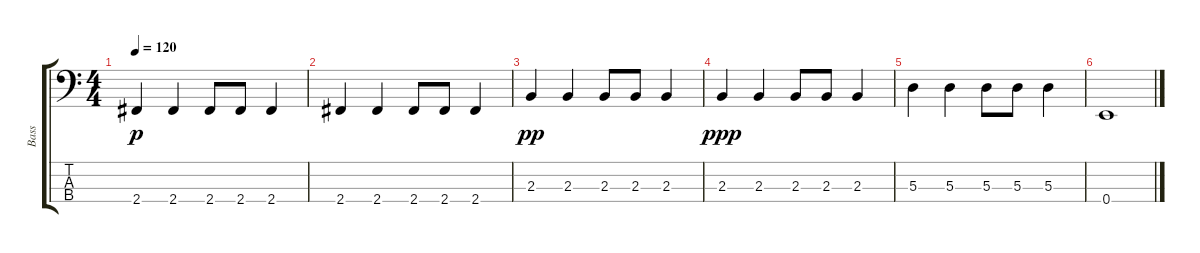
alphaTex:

\track ("Bass              T" "Bass      ") {instrument electricbasspick}
\staff {score tabs}
\tuning (G2 D2 A1 E1) {hide}
\ts (4 4)
\tempo 120
\clef f4
\ks c
2.4.4{dy p} 2.4.4 2.4.8 2.4.8 2.4.4 |
2.4.4 2.4.4 2.4.8 2.4.8 2.4.4 |
2.3.4{dy pp} 2.3.4 2.3.8 2.3.8 2.3.4 |
2.3.4{dy ppp} 2.3.4 2.3.8 2.3.8 2.3.4 |
5.3.4 5.3.4 5.3.8 5.3.8 5.3.4 |
0.4.1
